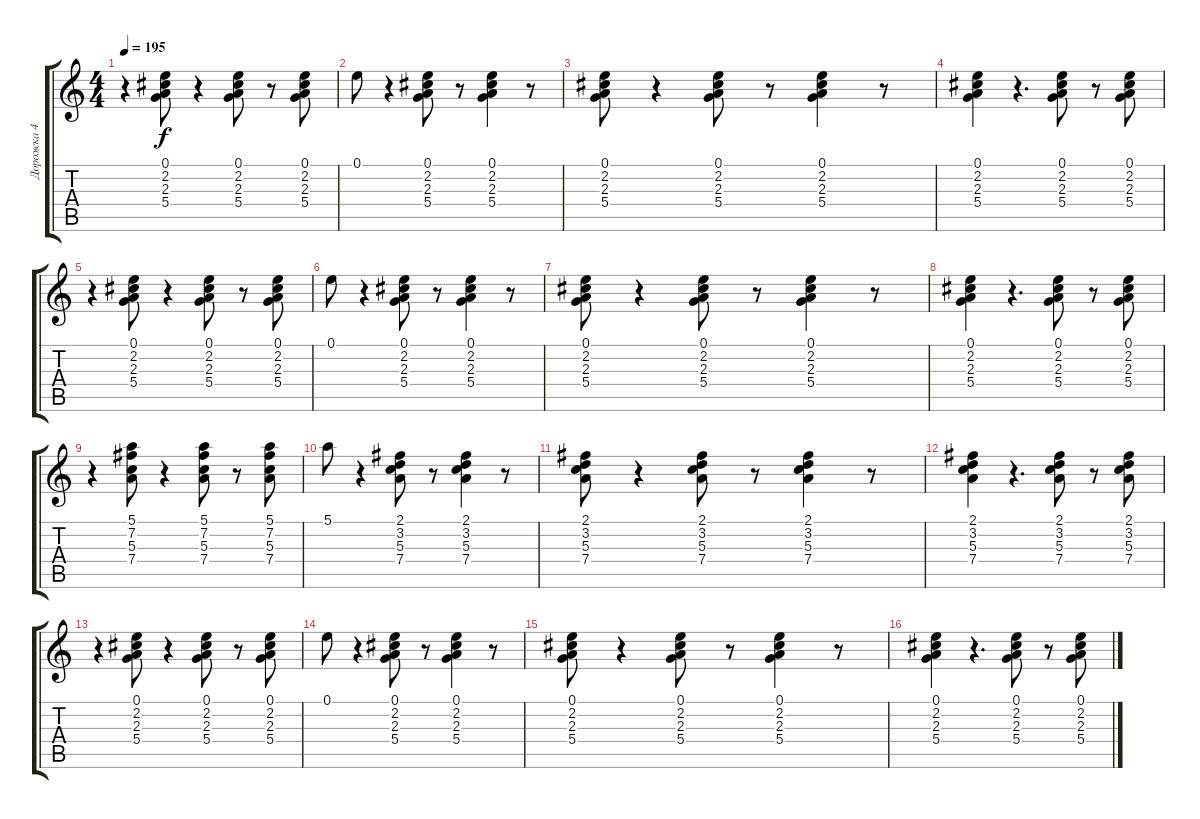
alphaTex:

\track ("Дорожка 4" "Дорожка 4") {instrument electricguitarmuted}
\staff {score tabs}
\tuning (E4 B3 G3 D3 A2 E2) {hide}
\ts (4 4)
\tempo 195
\clef g2
\ks c
r.4{dy f} (0.1 2.2 2.3 5.4).8 r.4 (0.1 2.2 2.3 5.4).8 r.8 (0.1 2.2 2.3 5.4).8 |
0.1.8 r.4 (0.1 2.2 2.3 5.4).8 r.8 (0.1 2.2 2.3 5.4).4 r.8 |
(0.1 2.2 2.3 5.4).8 r.4 (0.1 2.2 2.3 5.4).8 r.8 (0.1 2.2 2.3 5.4).4 r.8 |
(0.1 2.2 2.3 5.4).4 r.4{d} (0.1 2.2 2.3 5.4).8 r.8 (0.1 2.2 2.3 5.4).8 |
r.4 (0.1 2.2 2.3 5.4).8 r.4 (0.1 2.2 2.3 5.4).8 r.8 (0.1 2.2 2.3 5.4).8 |
0.1.8 r.4 (0.1 2.2 2.3 5.4).8 r.8 (0.1 2.2 2.3 5.4).4 r.8 |
(0.1 2.2 2.3 5.4).8 r.4 (0.1 2.2 2.3 5.4).8 r.8 (0.1 2.2 2.3 5.4).4 r.8 |
(0.1 2.2 2.3 5.4).4 r.4{d} (0.1 2.2 2.3 5.4).8 r.8 (0.1 2.2 2.3 5.4).8 |
r.4 (5.1 7.2 5.3 7.4).8 r.4 (5.1 7.2 5.3 7.4).8 r.8 (5.1 7.2 5.3 7.4).8 |
5.1.8 r.4 (2.1 3.2 5.3 7.4).8 r.8 (2.1 3.2 5.3 7.4).4 r.8 |
(2.1 3.2 5.3 7.4).8 r.4 (2.1 3.2 5.3 7.4).8 r.8 (2.1 3.2 5.3 7.4).4 r.8 |
(2.1 3.2 5.3 7.4).4 r.4{d} (2.1 3.2 5.3 7.4).8 r.8 (2.1 3.2 5.3 7.4).8 |
r.4 (0.1 2.2 2.3 5.4).8 r.4 (0.1 2.2 2.3 5.4).8 r.8 (0.1 2.2 2.3 5.4).8 |
0.1.8 r.4 (0.1 2.2 2.3 5.4).8 r.8 (0.1 2.2 2.3 5.4).4 r.8 |
(0.1 2.2 2.3 5.4).8 r.4 (0.1 2.2 2.3 5.4).8 r.8 (0.1 2.2 2.3 5.4).4 r.8 |
(0.1 2.2 2.3 5.4).4 r.4{d} (0.1 2.2 2.3 5.4).8 r.8 (0.1 2.2 2.3 5.4).8
